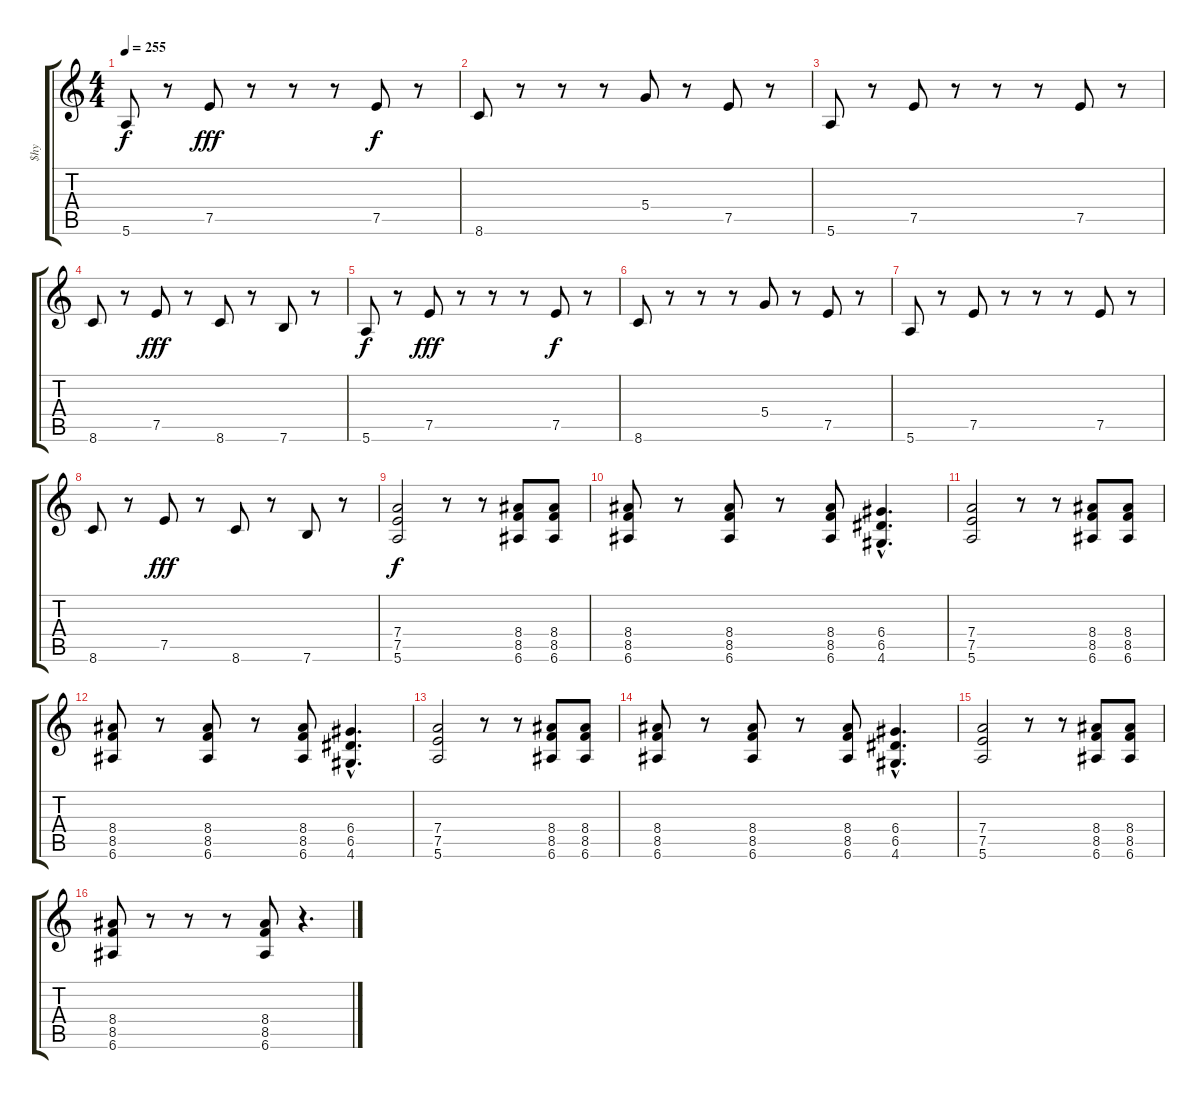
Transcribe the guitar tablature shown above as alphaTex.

\track ("$hy" "$hy") {instrument distortionguitar}
\staff {score tabs}
\tuning (E4 B3 G3 D3 A2 E2) {hide}
\ts (4 4)
\tempo 255
\clef g2
\ks c
5.6.8{dy f} r.8 7.5.8{dy fff} r.8 r.8 r.8 7.5.8{dy f} r.8 |
8.6.8 r.8 r.8 r.8 5.4.8 r.8 7.5.8 r.8 |
5.6.8 r.8 7.5.8 r.8 r.8 r.8 7.5.8 r.8 |
8.6.8 r.8 7.5.8{dy fff} r.8 8.6.8 r.8 7.6.8 r.8 |
5.6.8{dy f} r.8 7.5.8{dy fff} r.8 r.8 r.8 7.5.8{dy f} r.8 |
8.6.8 r.8 r.8 r.8 5.4.8 r.8 7.5.8 r.8 |
5.6.8 r.8 7.5.8 r.8 r.8 r.8 7.5.8 r.8 |
8.6.8 r.8 7.5.8{dy fff} r.8 8.6.8 r.8 7.6.8 r.8 |
(7.4 7.5 5.6).2{dy f} r.8 r.8 (8.4 8.5 6.6).8 (8.4 8.5 6.6).8 |
(8.4 8.5 6.6).8 r.8 (8.4 8.5 6.6).8 r.8 (8.4 8.5 6.6).8 (6.4{hac} 6.5{hac} 4.6{hac}).4{d} |
(7.4 7.5 5.6).2 r.8 r.8 (8.4 8.5 6.6).8 (8.4 8.5 6.6).8 |
(8.4 8.5 6.6).8 r.8 (8.4 8.5 6.6).8 r.8 (8.4 8.5 6.6).8 (6.4{hac} 6.5{hac} 4.6{hac}).4{d} |
(7.4 7.5 5.6).2 r.8 r.8 (8.4 8.5 6.6).8 (8.4 8.5 6.6).8 |
(8.4 8.5 6.6).8 r.8 (8.4 8.5 6.6).8 r.8 (8.4 8.5 6.6).8 (6.4{hac} 6.5{hac} 4.6{hac}).4{d} |
(7.4 7.5 5.6).2 r.8 r.8 (8.4 8.5 6.6).8 (8.4 8.5 6.6).8 |
(8.4 8.5 6.6).8 r.8 r.8 r.8 (8.4 8.5 6.6).8 r.4{d}
